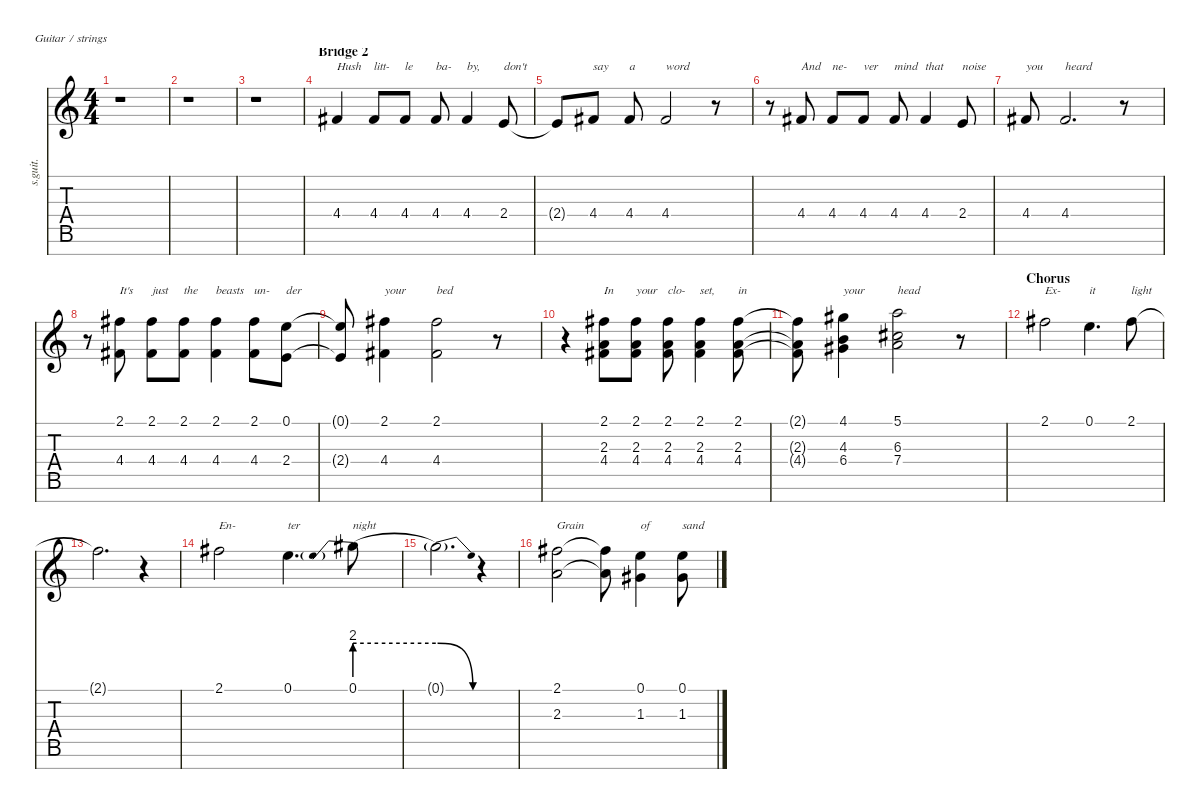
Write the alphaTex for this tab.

\defaultSystemsLayout 4
\hideDynamics
\bracketExtendMode nobrackets
\track ("James Hetfield (Vocals)" "s.guit.") {instrument baritonesax}
\staff {score tabs}
\tuning (E4 B3 G3 D3 A2 E2 B1)
\displaytranspose 12
\ts (4 4)
\tempo (124 hide)
\clef g2
\ks c
r.1{dy f} |
r.1 |
r.1 |
\section ("" "Bridge 2")
4.4{acc #}.4{txt "Hush" lyrics (0 "") lyrics (1 "") lyrics (2 "") lyrics (3 "") lyrics (4 "")} 4.4{acc #}.8{txt "litt-" lyrics (0 "") lyrics (1 "") lyrics (2 "") lyrics (3 "") lyrics (4 "")} 4.4{acc #}.8{txt "le" lyrics (0 "") lyrics (1 "") lyrics (2 "") lyrics (3 "") lyrics (4 "")} 4.4{acc #}.8{txt "ba-" lyrics (0 "") lyrics (1 "") lyrics (2 "") lyrics (3 "") lyrics (4 "")} 4.4{acc #}.4{txt "by," lyrics (0 "") lyrics (1 "") lyrics (2 "") lyrics (3 "") lyrics (4 "")} 2.4.8{txt "don't" lyrics (0 "") lyrics (1 "") lyrics (2 "") lyrics (3 "") lyrics (4 "")} |
2.4{t}.8{lyrics (0 "") lyrics (1 "") lyrics (2 "") lyrics (3 "") lyrics (4 "")} 4.4{acc #}.8{txt "say" lyrics (0 "") lyrics (1 "") lyrics (2 "") lyrics (3 "") lyrics (4 "")} 4.4{acc #}.8{txt "a" lyrics (0 "") lyrics (1 "") lyrics (2 "") lyrics (3 "") lyrics (4 "")} 4.4{acc #}.2{txt "word" lyrics (0 "") lyrics (1 "") lyrics (2 "") lyrics (3 "") lyrics (4 "")} r.8 |
r.8 4.4{acc #}.8{txt "And" lyrics (0 "") lyrics (1 "") lyrics (2 "") lyrics (3 "") lyrics (4 "")} 4.4{acc #}.8{txt "ne-" lyrics (0 "") lyrics (1 "") lyrics (2 "") lyrics (3 "") lyrics (4 "")} 4.4{acc #}.8{txt "ver" lyrics (0 "") lyrics (1 "") lyrics (2 "") lyrics (3 "") lyrics (4 "")} 4.4{acc #}.8{txt "mind" lyrics (0 "") lyrics (1 "") lyrics (2 "") lyrics (3 "") lyrics (4 "")} 4.4{acc #}.4{txt "that" lyrics (0 "") lyrics (1 "") lyrics (2 "") lyrics (3 "") lyrics (4 "")} 2.4.8{txt "noise" lyrics (0 "") lyrics (1 "") lyrics (2 "") lyrics (3 "") lyrics (4 "")} |
4.4{acc #}.8{txt "you" lyrics (0 "") lyrics (1 "") lyrics (2 "") lyrics (3 "") lyrics (4 "")} 4.4{acc #}.2{d txt "heard" lyrics (0 "") lyrics (1 "") lyrics (2 "") lyrics (3 "") lyrics (4 "")} r.8 |
r.8 (2.1{acc #} 4.4{acc #}).8{txt "It's" lyrics (0 "") lyrics (1 "") lyrics (2 "") lyrics (3 "") lyrics (4 "")} (2.1{acc #} 4.4{acc #}).8{txt "just" lyrics (0 "") lyrics (1 "") lyrics (2 "") lyrics (3 "") lyrics (4 "")} (2.1{acc #} 4.4{acc #}).8{txt "the" lyrics (0 "") lyrics (1 "") lyrics (2 "") lyrics (3 "") lyrics (4 "")} (2.1{acc #} 4.4{acc #}).4{txt "beasts" lyrics (0 "") lyrics (1 "") lyrics (2 "") lyrics (3 "") lyrics (4 "")} (2.1{acc #} 4.4{acc #}).8{txt "un-" lyrics (0 "") lyrics (1 "") lyrics (2 "") lyrics (3 "") lyrics (4 "")} (0.1 2.4).8{txt "der" lyrics (0 "") lyrics (1 "") lyrics (2 "") lyrics (3 "") lyrics (4 "")} |
(0.1{t} 2.4{t}).8{lyrics (0 "") lyrics (1 "") lyrics (2 "") lyrics (3 "") lyrics (4 "")} (2.1{acc #} 4.4{acc #}).4{txt "your" lyrics (0 "") lyrics (1 "") lyrics (2 "") lyrics (3 "") lyrics (4 "")} (2.1{acc #} 4.4{acc #}).2{txt "bed" lyrics (0 "") lyrics (1 "") lyrics (2 "") lyrics (3 "") lyrics (4 "")} r.8 |
r.4 (2.1{acc #} 2.3 4.4{acc #}).8{txt "In" lyrics (0 "") lyrics (1 "") lyrics (2 "") lyrics (3 "") lyrics (4 "")} (2.1{acc #} 2.3 4.4{acc #}).8{txt "your" lyrics (0 "") lyrics (1 "") lyrics (2 "") lyrics (3 "") lyrics (4 "")} (2.1{acc #} 2.3 4.4{acc #}).8{txt "clo-" lyrics (0 "") lyrics (1 "") lyrics (2 "") lyrics (3 "") lyrics (4 "")} (2.1{acc #} 2.3 4.4{acc #}).4{txt "set," lyrics (0 "") lyrics (1 "") lyrics (2 "") lyrics (3 "") lyrics (4 "")} (2.1{acc #} 2.3 4.4{acc #}).8{txt "in" lyrics (0 "") lyrics (1 "") lyrics (2 "") lyrics (3 "") lyrics (4 "")} |
(2.1{t acc #} 2.3{t} 4.4{t acc #}).8{lyrics (0 "") lyrics (1 "") lyrics (2 "") lyrics (3 "") lyrics (4 "")} (4.1{acc #} 4.3 6.4{acc #}).4{txt "your" lyrics (0 "") lyrics (1 "") lyrics (2 "") lyrics (3 "") lyrics (4 "")} (5.1 6.3{acc #} 7.4).2{txt "head" lyrics (0 "") lyrics (1 "") lyrics (2 "") lyrics (3 "") lyrics (4 "")} r.8 |
\section ("" "Chorus")
2.1{acc #}.2{txt "Ex-" lyrics (0 "") lyrics (1 "") lyrics (2 "") lyrics (3 "") lyrics (4 "")} 0.1.4{d txt "it" lyrics (0 "") lyrics (1 "") lyrics (2 "") lyrics (3 "") lyrics (4 "")} 2.1{acc #}.8{txt "light" lyrics (0 "") lyrics (1 "") lyrics (2 "") lyrics (3 "") lyrics (4 "")} |
2.1{t acc #}.2{d lyrics (0 "") lyrics (1 "") lyrics (2 "") lyrics (3 "") lyrics (4 "")} r.4 |
2.1{acc #}.2{txt "En-" lyrics (0 "") lyrics (1 "") lyrics (2 "") lyrics (3 "") lyrics (4 "")} 0.1.4{d txt "ter" lyrics (0 "") lyrics (1 "") lyrics (2 "") lyrics (3 "") lyrics (4 "")} 0.1{be (prebend 0 8 60 8)}.8{txt "night" lyrics (0 "") lyrics (1 "") lyrics (2 "") lyrics (3 "") lyrics (4 "")} |
0.1{be (release 0 8 30 0) t}.2{d lyrics (0 "") lyrics (1 "") lyrics (2 "") lyrics (3 "") lyrics (4 "")} r.4 |
(2.1{acc #} 2.3).2{txt "Grain" lyrics (0 "") lyrics (1 "") lyrics (2 "") lyrics (3 "") lyrics (4 "")} (2.1{t acc #} 2.3{t}).8{lyrics (0 "") lyrics (1 "") lyrics (2 "") lyrics (3 "") lyrics (4 "")} (0.1 1.3{acc #}).4{txt "of" lyrics (0 "") lyrics (1 "") lyrics (2 "") lyrics (3 "") lyrics (4 "")} (0.1 1.3{acc #}).8{txt "sand" lyrics (0 "") lyrics (1 "") lyrics (2 "") lyrics (3 "") lyrics (4 "")}
